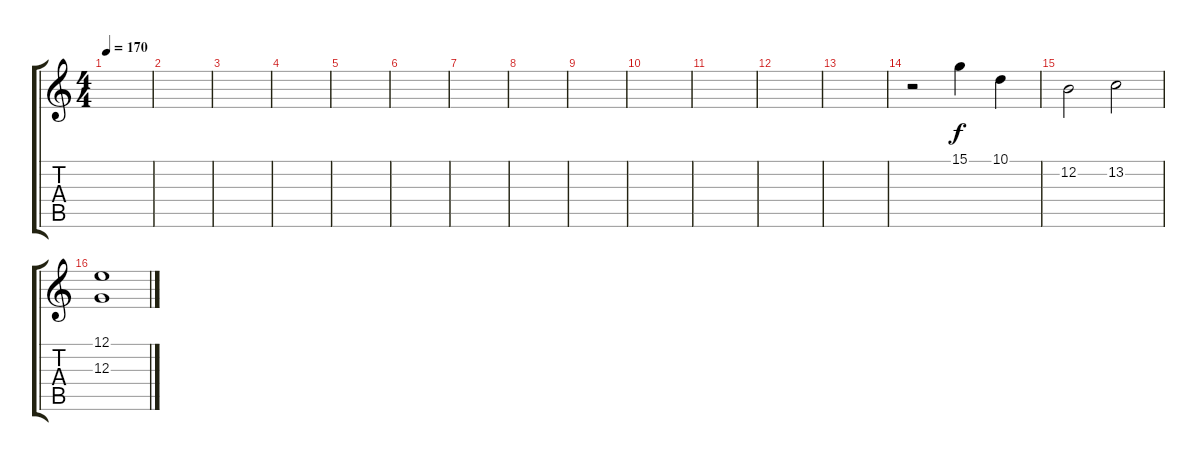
\track "" {instrument stringensemble1}
\staff {score tabs}
\tuning (E4 B3 G3 D3 A2 E2) {hide}
\ts (4 4)
\tempo 170
\clef g2
\ks c
|
|
|
|
|
|
|
|
|
|
|
|
|
r.2 15.1.4 10.1.4 |
12.2.2 13.2.2 |
(12.1 12.3).1
